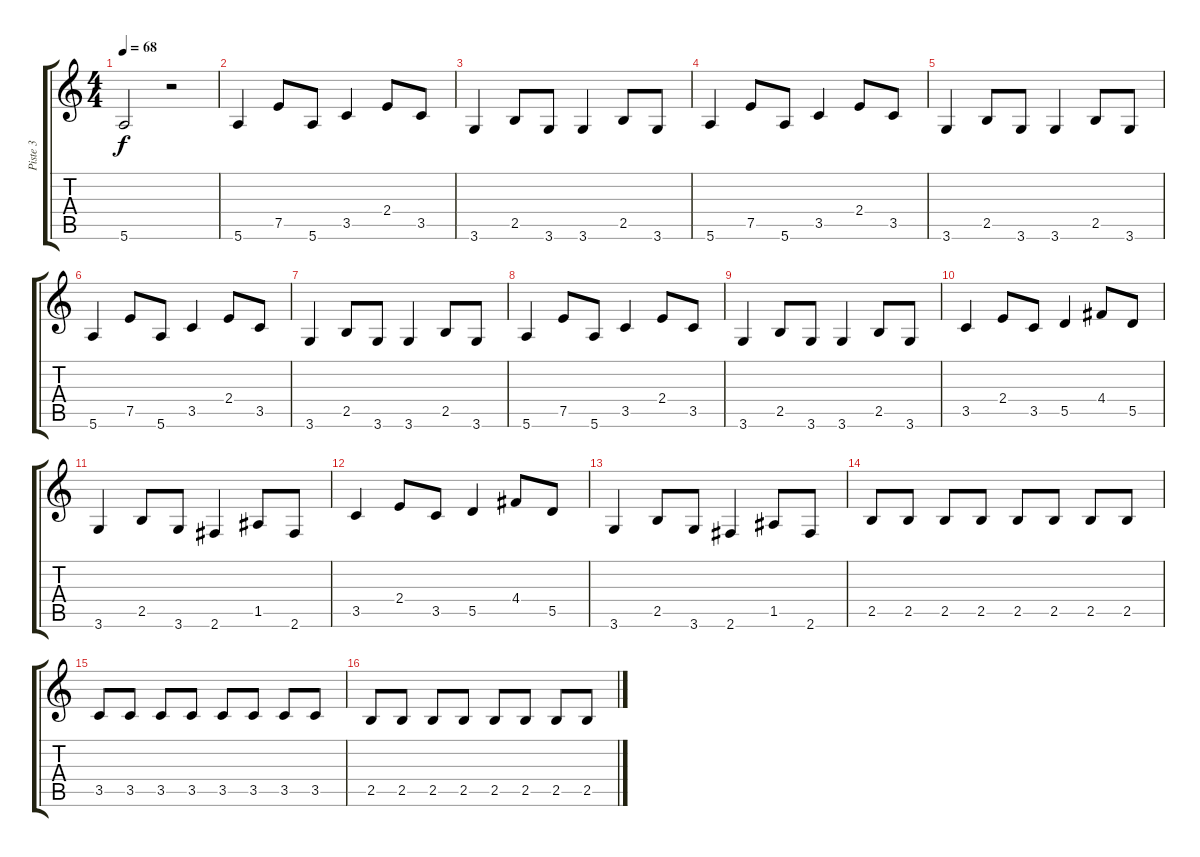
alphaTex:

\track ("Piste 3" "Piste 3") {instrument acousticbass}
\staff {score tabs}
\tuning (E4 B3 G3 D3 A2 E2) {hide}
\ts (4 4)
\tempo 68
\clef g2
\ks c
5.6.2{dy f} r.2 |
5.6.4 7.5.8 5.6.8 3.5.4 2.4.8 3.5.8 |
3.6.4 2.5.8 3.6.8 3.6.4 2.5.8 3.6.8 |
5.6.4 7.5.8 5.6.8 3.5.4 2.4.8 3.5.8 |
3.6.4 2.5.8 3.6.8 3.6.4 2.5.8 3.6.8 |
5.6.4 7.5.8 5.6.8 3.5.4 2.4.8 3.5.8 |
3.6.4 2.5.8 3.6.8 3.6.4 2.5.8 3.6.8 |
5.6.4 7.5.8 5.6.8 3.5.4 2.4.8 3.5.8 |
3.6.4 2.5.8 3.6.8 3.6.4 2.5.8 3.6.8 |
3.5.4 2.4.8 3.5.8 5.5.4 4.4.8 5.5.8 |
3.6.4 2.5.8 3.6.8 2.6.4 1.5.8 2.6.8 |
3.5.4 2.4.8 3.5.8 5.5.4 4.4.8 5.5.8 |
3.6.4 2.5.8 3.6.8 2.6.4 1.5.8 2.6.8 |
2.5.8 2.5.8 2.5.8 2.5.8 2.5.8 2.5.8 2.5.8 2.5.8 |
3.5.8 3.5.8 3.5.8 3.5.8 3.5.8 3.5.8 3.5.8 3.5.8 |
2.5.8 2.5.8 2.5.8 2.5.8 2.5.8 2.5.8 2.5.8 2.5.8
